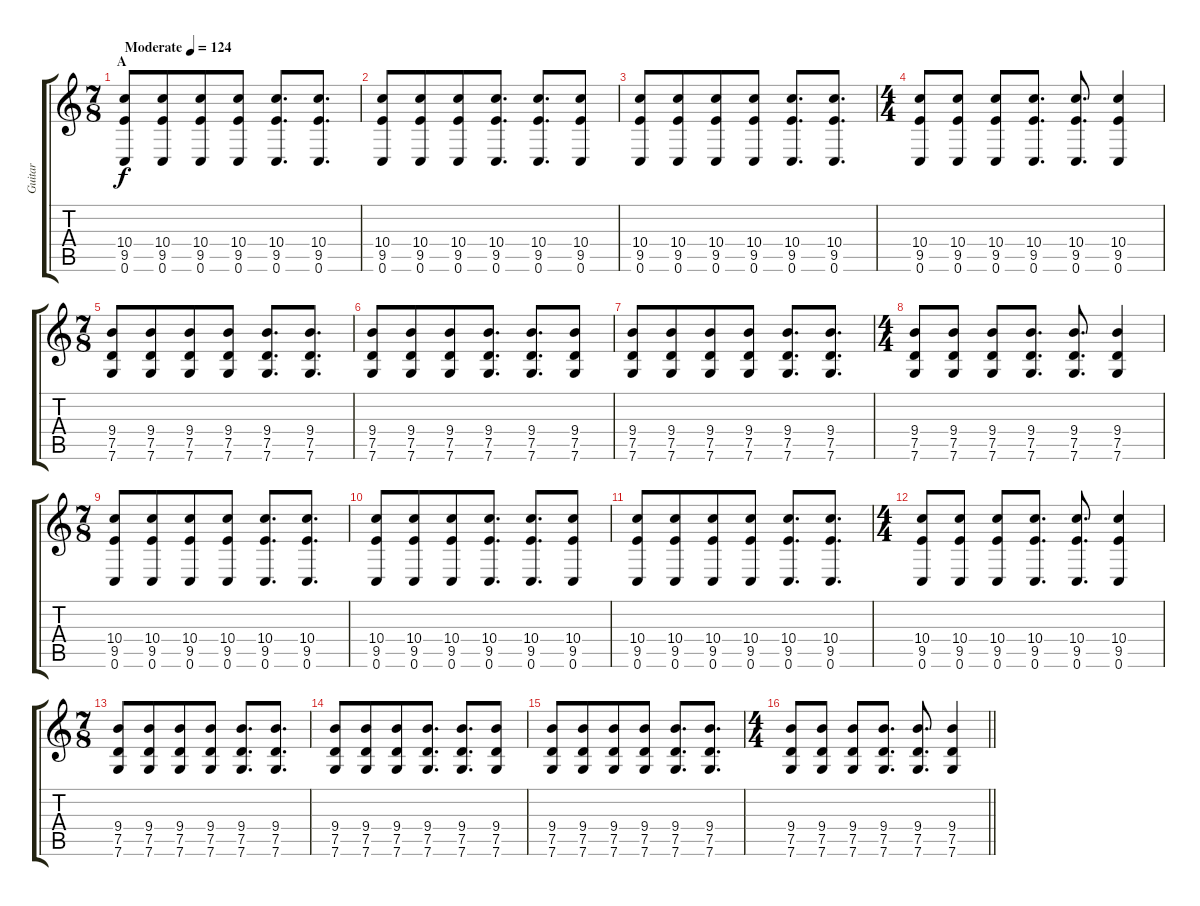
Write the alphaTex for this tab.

\track ("Guitar" "Guitar") {instrument overdrivenguitar}
\staff {score tabs}
\tuning (G4 E4 A3 D3 G2 C2) {hide}
\ts (7 8)
\section ("" "A")
\tempo (124 "Moderate")
\clef g2
\ks c
(10.4 9.5 0.6).8{dy f instrument overdrivenguitar} (10.4 9.5 0.6).8 (10.4 9.5 0.6).8 (10.4 9.5 0.6).8 (10.4 9.5 0.6).8{d} (10.4 9.5 0.6).8{d} |
(10.4 9.5 0.6).8 (10.4 9.5 0.6).8 (10.4 9.5 0.6).8 (10.4 9.5 0.6).8{d} (10.4 9.5 0.6).8{d} (10.4 9.5 0.6).8 |
(10.4 9.5 0.6).8 (10.4 9.5 0.6).8 (10.4 9.5 0.6).8 (10.4 9.5 0.6).8 (10.4 9.5 0.6).8{d} (10.4 9.5 0.6).8{d} |
\ts (4 4)
(10.4 9.5 0.6).8 (10.4 9.5 0.6).8 (10.4 9.5 0.6).8 (10.4 9.5 0.6).8{d} (10.4 9.5 0.6).8{d} (10.4 9.5 0.6).4 |
\ts (7 8)
(9.4 7.5 7.6).8 (9.4 7.5 7.6).8 (9.4 7.5 7.6).8 (9.4 7.5 7.6).8 (9.4 7.5 7.6).8{d} (9.4 7.5 7.6).8{d} |
(9.4 7.5 7.6).8 (9.4 7.5 7.6).8 (9.4 7.5 7.6).8 (9.4 7.5 7.6).8{d} (9.4 7.5 7.6).8{d} (9.4 7.5 7.6).8 |
(9.4 7.5 7.6).8 (9.4 7.5 7.6).8 (9.4 7.5 7.6).8 (9.4 7.5 7.6).8 (9.4 7.5 7.6).8{d} (9.4 7.5 7.6).8{d} |
\ts (4 4)
(9.4 7.5 7.6).8 (9.4 7.5 7.6).8 (9.4 7.5 7.6).8 (9.4 7.5 7.6).8{d} (9.4 7.5 7.6).8{d} (9.4 7.5 7.6).4 |
\ts (7 8)
(10.4 9.5 0.6).8 (10.4 9.5 0.6).8 (10.4 9.5 0.6).8 (10.4 9.5 0.6).8 (10.4 9.5 0.6).8{d} (10.4 9.5 0.6).8{d} |
(10.4 9.5 0.6).8 (10.4 9.5 0.6).8 (10.4 9.5 0.6).8 (10.4 9.5 0.6).8{d} (10.4 9.5 0.6).8{d} (10.4 9.5 0.6).8 |
(10.4 9.5 0.6).8 (10.4 9.5 0.6).8 (10.4 9.5 0.6).8 (10.4 9.5 0.6).8 (10.4 9.5 0.6).8{d} (10.4 9.5 0.6).8{d} |
\ts (4 4)
(10.4 9.5 0.6).8 (10.4 9.5 0.6).8 (10.4 9.5 0.6).8 (10.4 9.5 0.6).8{d} (10.4 9.5 0.6).8{d} (10.4 9.5 0.6).4 |
\ts (7 8)
(9.4 7.5 7.6).8 (9.4 7.5 7.6).8 (9.4 7.5 7.6).8 (9.4 7.5 7.6).8 (9.4 7.5 7.6).8{d} (9.4 7.5 7.6).8{d} |
(9.4 7.5 7.6).8 (9.4 7.5 7.6).8 (9.4 7.5 7.6).8 (9.4 7.5 7.6).8{d} (9.4 7.5 7.6).8{d} (9.4 7.5 7.6).8 |
(9.4 7.5 7.6).8 (9.4 7.5 7.6).8 (9.4 7.5 7.6).8 (9.4 7.5 7.6).8 (9.4 7.5 7.6).8{d} (9.4 7.5 7.6).8{d} |
\ts (4 4)
\barLineRight lightlight
(9.4 7.5 7.6).8 (9.4 7.5 7.6).8 (9.4 7.5 7.6).8 (9.4 7.5 7.6).8{d} (9.4 7.5 7.6).8{d} (9.4 7.5 7.6).4
